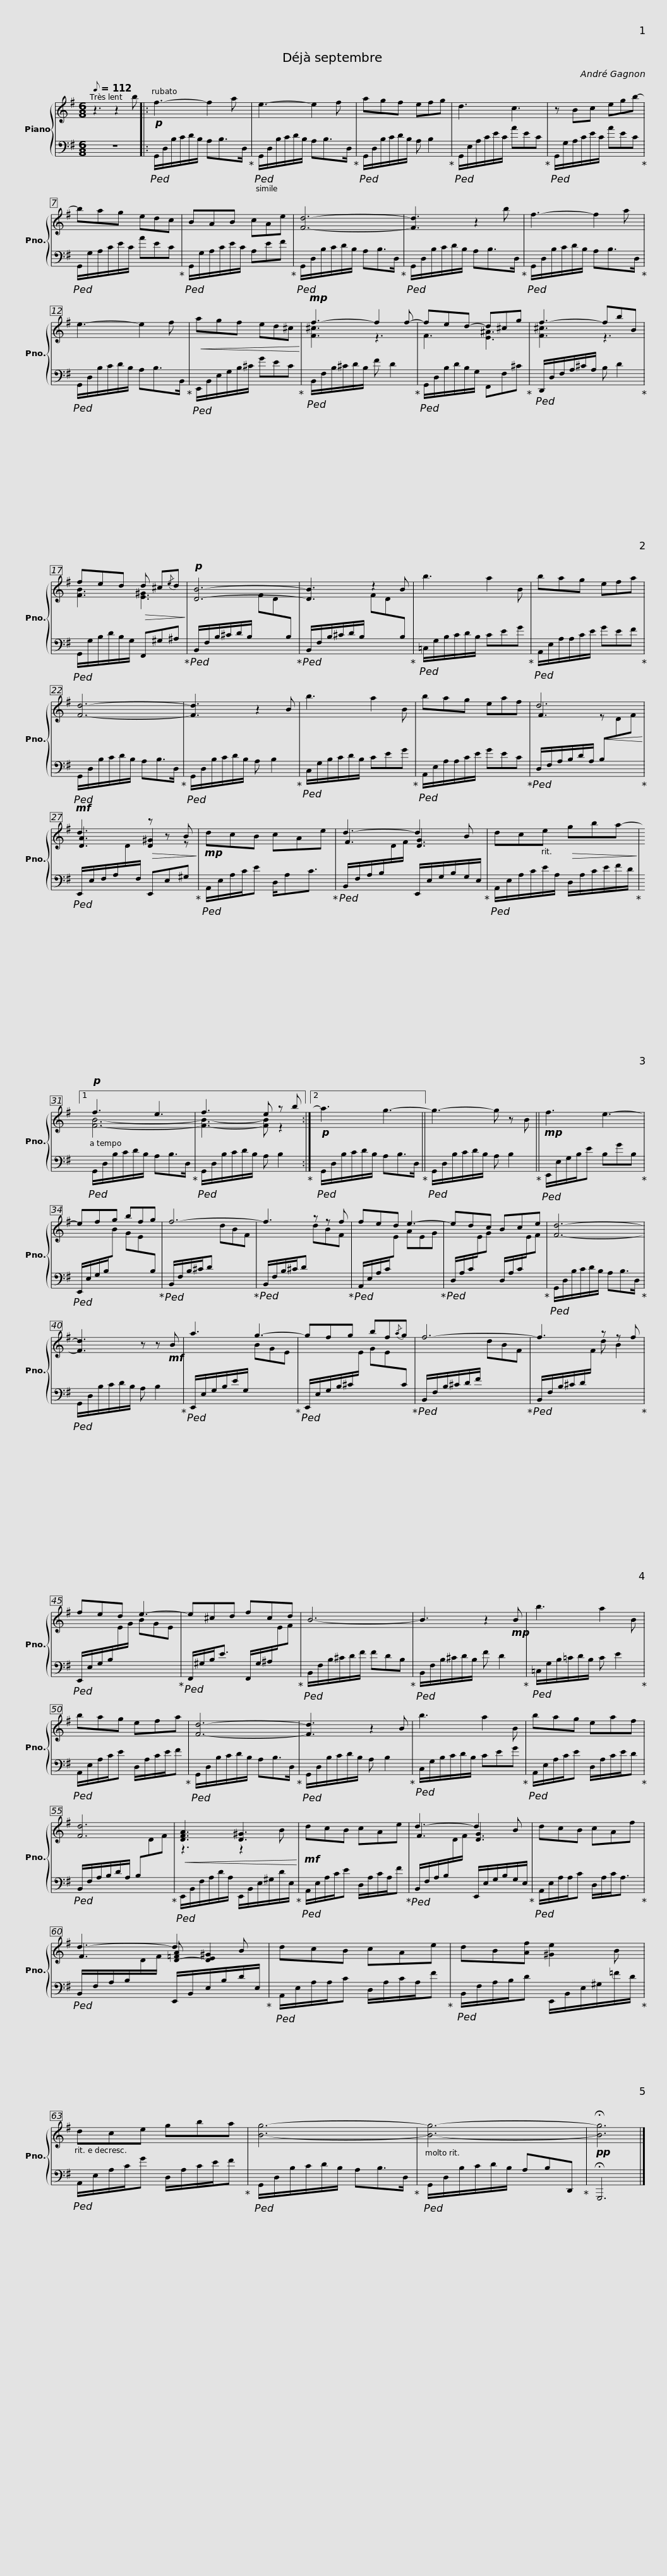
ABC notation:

X:1
%%score { ( 1 3 ) | 2 }
L:1/8
Q:1/8=112
M:6/8
I:linebreak $
K:G
V:1 treble
V:3 treble
V:2 bass
V:1
 z3 z2 b |:!p! f3- f2 a | e3- e2 f | agf efg |$ d3 c3 | %5
 z Bc egb- | bag edc | BAB cAe |$ [Fd]6- | [Fd]3 z2 b | %10
 f3- f2 a | e3- e2 f |$!<(! agf ed^c!<)! |!mp! f3- f2 f- | fed- d^cg | %15
 f3- fbB |$ fed!>(! d ^c{/e}d!>)! |!p! [DB]6- | [DB]3 z2 B | b3 a2 B |$ %20
 bag efa | [Fd]6- | [Fd]3 z2 B | b3 a2 B |$ bag eaf | %25
 d6 |!mf! d3!>(! z z B!>)! |!mp! dcB cAe |$ d3- d2 B | dce!>(! gba-!>)! |1 %30
!p! f3 e3 | f3 e z b :|2$!p! a3 g3- || g3- g z B ||!mp! f3 e3- | %35
 efg bfg |$ f6- | f3 z z f | fed e3- | edc Bce |$ %40
 [Fd]6- | [Fd]3 z z!mf! B | a3 g3- | gfg bf{/a}g |$ f6- | %45
 f3 z z f | fed e3- | e^cd fcd |$ B6- | B3 z2!mp! B | %50
 b3 a2 B | bag efa |$ [Fd]6- | [Fd]3 z2 B | b3 a2 B | %55
 bag eaf |$ [Fd]6 |!<(! [DFA]3 [D^G]3!<)! |!mf! dcB cAe | d3- d2 B |$ %60
 dcB cAf | d3- d2 B | dcB cAe | dB[Af] [^Ge]2 B |$ dce gba | %65
 [Bg]6- | [Bg]6- |!pp! !fermata![Bg]6 |] %68
V:2
 z6 |:!ped! G,,/D,/B,/C/D/B,/ A,B,>D,!ped-up! |!ped! G,,/D,/B,/C/D/B,/ A,B,>D,!ped-up! |!ped! G,,/D,/B,/C/D/B,/ A, B,2!ped-up! |$!ped! G,,/E,/A,/C/E/C/ AEC!ped-up! | %5
!ped! G,,/G,/A,/C/E/C/ AEC!ped-up! |!ped! G,,/G,/A,/C/E/C/ AEC!ped-up! |!ped! G,,/G,/A,/C/E/C/ A,EF!ped-up! |$!ped! G,,/D,/B,/C/D/B,/ A,B,>D,!ped-up! |!ped! G,,/D,/B,/C/D/B,/ A,B,>D,!ped-up! | %10
!ped! G,,/D,/B,/C/D/B,/ A,B,>D,!ped-up! |!ped! G,,/D,/B,/C/D/B,/ A,B,>B,,!ped-up! |$!ped! E,,/B,,/E,/G,/B,/^C/ GEC!ped-up! |!ped! B,,/F,/B,/^C/D/B,/ F D2!ped-up! |!ped! G,,/D,/B,/D/B,/G,/ F,,F,^C!ped-up! | %15
!ped! D,,/D,/F,/A,/^C/A,/ B, D2!ped-up! |$!ped! G,,/G,/B,/D/B,/G,/ F,,^G,^A,!ped-up! |!ped! B,,/F,/B,/^C/D/B,/[I:staff -1] FD[I:staff +1]B,!ped-up! |!ped! B,,/F,/B,/^C/D/B,/[I:staff -1] FD[I:staff +1]B,!ped-up! |!ped! =C,/G,/B,/C/D/B,/ CEG!ped-up! |$ %20
!ped! A,,/E,/A,/A,/C/E/ GEF!ped-up! |!ped! G,,/D,/B,/C/D/B,/ A,B,>D,!ped-up! |!ped! G,,/D,/B,/C/D/B,/ A, B,2!ped-up! |!ped! C,/G,/B,/C/D/B,/ CEG!ped-up! |$!ped! A,,/E,/A,/A,/C/E/ GEC!ped-up! | %25
!ped! D,/F,/A,/B,/D/A,/ B,[I:staff -1]DF!ped-up! |!ped![I:staff +1] E,,/E,/F,/A,/[I:staff -1]D/[I:staff +1]F,/ E,,E,^G,!ped-up! |!ped! A,,/E,/A,/C/E D,/A,C3/2!ped-up! |$!ped! B,,/F,/A,/B,/[I:staff -1]D/F/[I:staff +1] E,,/E,/G,/B,/G,/E,/!ped-up! |!ped! A,,/E,/A,/C/E/A,/ D,/A,/C/E/F/D/!ped-up! |1 %30
!ped! G,,/D,/B,/C/D/B,/ A,B,>D,!ped-up! |!ped! G,,/D,/B,/C/D/B,/ A, B,2!ped-up! :|2$!ped! G,,/D,/B,/C/D/B,/ A,B,>D,!ped-up! ||!ped! G,,/D,/B,/C/D/B,/ A, B,2!ped-up! ||!ped! E,,/E,/G,/B,/E B,GB,!ped-up! | %35
!ped! E,,/E,/G,/B,/[I:staff -1]B GE[I:staff +1]B,!ped-up! |$!ped! B,,/F,/B,/^C/D[I:staff -1] dBF!ped-up! |!ped![I:staff +1] B,,/F,/B,/^C/D[I:staff -1] dBF!ped-up! |!ped![I:staff +1] A,,/E,/A,/C/[I:staff -1]E AEG!ped-up! |!ped![I:staff +1] D,/A,/C/[I:staff -1]E/G[I:staff +1] D,/A,/C/[I:staff -1]E/F!ped-up! |$ %40
!ped![I:staff +1] G,,/D,/B,/C/D/B,/ A,B,>D,!ped-up! |!ped! G,,/D,/B,/C/D/B,/ A, B,2!ped-up! |!ped! E,,/E,/G,/B,/E/G,/[I:staff -1] BGE!ped-up! |!ped![I:staff +1] E,,/E,/G,/B,/^C/[I:staff -1]E/ GE[I:staff +1]C!ped-up! |$!ped! B,,/F,/B,/^C/D/F/[I:staff -1] dBF!ped-up! | %45
!ped![I:staff +1] B,,/F,/B,/^C/D/[I:staff -1]F/ d B2!ped-up! |!ped![I:staff +1] E,,/E,/G,/B,/[I:staff -1]E/G/ BGE!ped-up! |!ped![I:staff +1] F,,/^G,/B,<E F,,/G,/^A,/[I:staff -1]E/F!ped-up! |$!ped![I:staff +1] B,,/F,/B,/^C/D/F/ FDB,!ped-up! |!ped! B,,/F,/B,/^C/D/B,/ F D2!ped-up! | %50
!ped! =C,/G,/B,/=C/D/B,/ C E2!ped-up! |!ped! A,,/E,/A,/C/E D,/A,/C/E/F!ped-up! |$!ped! G,,/D,/B,/C/D/B,/ A,B,>D,!ped-up! |!ped! G,,/D,/B,/C/D/B,/ A, B,2!ped-up! |!ped! C,/G,/B,/C/D/B,/ CEG!ped-up! | %55
!ped! A,,/E,/A,/C/E D,/A,/C/E/D!ped-up! |$!ped! B,,/F,/A,/B,/D/A,/ B,[I:staff -1]DF!ped-up! |!ped![I:staff +1] E,,/B,,/F,/A,/D/A,/ E,,/B,,/E,/^G,/D/E,/!ped-up! |!ped! A,,/E,/A,/C/E D,/A,/C/A,/F!ped-up! |!ped! B,,/F,/A,/B,/[I:staff -1]D/F/[I:staff +1] E,,/E,/G,/B,/G,/E,/!ped-up! |$ %60
!ped! A,,/E,/A,/A,/C D,/A,/C<A,!ped-up! |!ped! B,,/F,/A,/B,/[I:staff -1]D/F/[I:staff +1] E,,/B,,/E,/B,/D/E,/!ped-up! |!ped! A,,/E,/A,/A,/C D,/A,/C/A,/F!ped-up! |!ped! B,,/F,/A,/B,/D E,,/B,,/E,/^G,/=F/D/!ped-up! |$!ped! A,,/E,/A,/C/G D,/A,/C/E/F!ped-up! | %65
!ped! G,,/D,/B,/C/D/B,/ A,B,>D,!ped-up! |!ped! G,,/D,/B,/C/D/B,/ A,B,D,,!ped-up! | !fermata!G,,,6 |] %68
V:3
 x6 |: x6 | x6 | x6 |$ x6 | %5
 x6 | x6 | x6 |$ x6 | x6 | %10
 x6 | x6 |$ x6 | [F^c]3 z3 | F3 [E^A]3 | %15
 [F^c]3 z3 |$ [FB]3 [E^G]3 | x6 | x6 | x6 |$ %20
 x6 | x6 | x6 | x6 |$ x6 | %25
 F3!<(! z x2!<)! | [DA]3 [D^G]2 z | x6 |$ F3 [DG]3 | x6 |1 %30
 [FB]6- | [FB]3- [FB] z2 :|2$ x6 || x6 || x6 | %35
 x6 |$ x6 | x6 | x6 | x6 |$ %40
 x6 | x6 | x6 | x6 |$ x6 | %45
 x6 | x6 | x6 |$ x6 | x6 | %50
 x6 | x6 |$ x6 | x6 | x6 | %55
 x6 |$ x6 | z3 z2 B | x6 | F3 [DG]3 |$ %60
 x6 | F3 [D-=FA] [DE^G]2 | x6 | x6 |$ x6 | %65
 x6 | x6 | x6 |] %68
